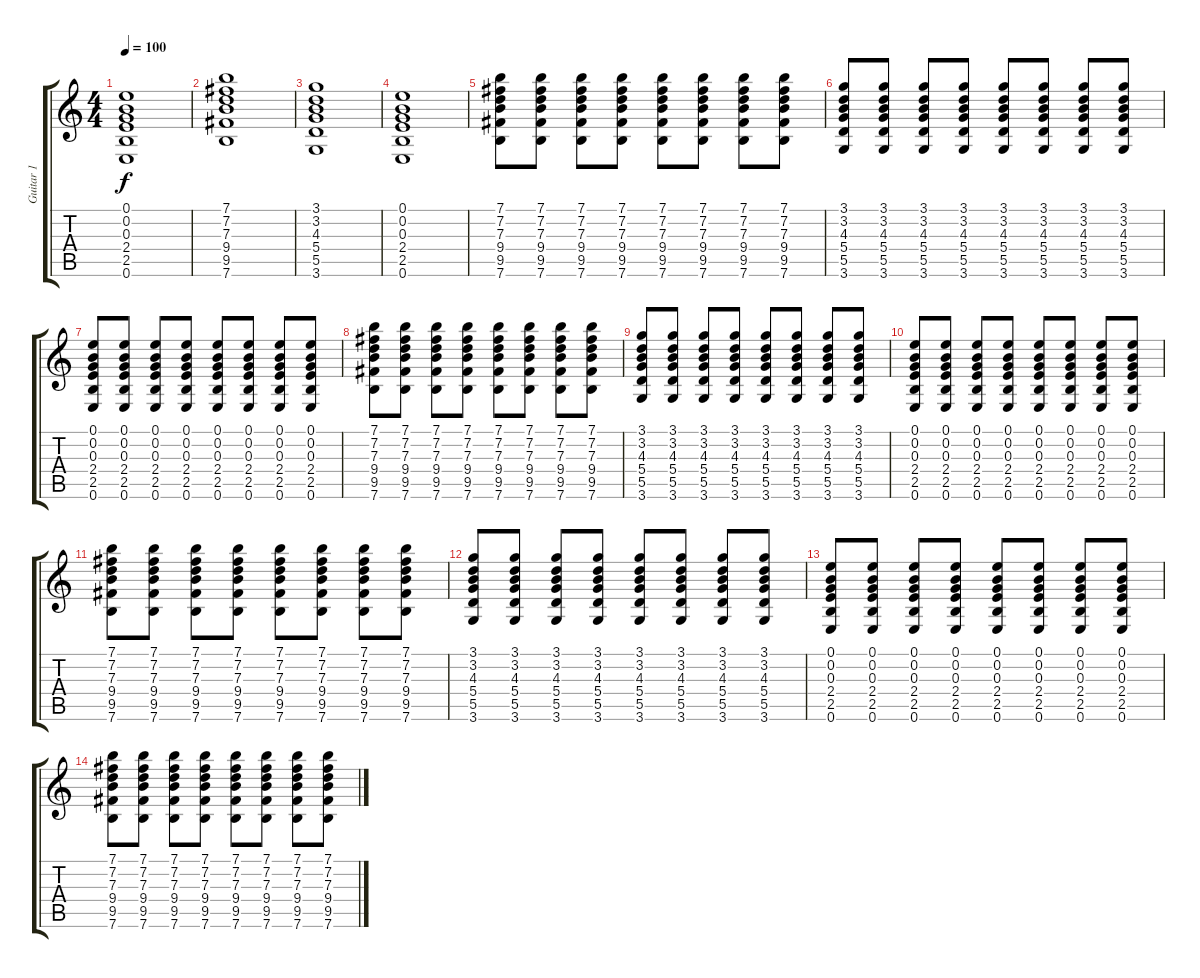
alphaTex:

\track ("Guitar 1" "Guitar 1") {instrument electricguitarclean}
\staff {score tabs}
\tuning (E4 B3 G3 D3 A2 E2) {hide}
\ts (4 4)
\tempo 100
\clef g2
\ks c
(0.1 0.2 0.3 2.4 2.5 0.6).1{dy f} |
(7.1 7.2 7.3 9.4 9.5 7.6).1 |
(3.1 3.2 4.3 5.4 5.5 3.6).1 |
(0.1 0.2 0.3 2.4 2.5 0.6).1 |
(7.1 7.2 7.3 9.4 9.5 7.6).8 (7.1 7.2 7.3 9.4 9.5 7.6).8 (7.1 7.2 7.3 9.4 9.5 7.6).8 (7.1 7.2 7.3 9.4 9.5 7.6).8 (7.1 7.2 7.3 9.4 9.5 7.6).8 (7.1 7.2 7.3 9.4 9.5 7.6).8 (7.1 7.2 7.3 9.4 9.5 7.6).8 (7.1 7.2 7.3 9.4 9.5 7.6).8 |
(3.1 3.2 4.3 5.4 5.5 3.6).8 (3.1 3.2 4.3 5.4 5.5 3.6).8 (3.1 3.2 4.3 5.4 5.5 3.6).8 (3.1 3.2 4.3 5.4 5.5 3.6).8 (3.1 3.2 4.3 5.4 5.5 3.6).8 (3.1 3.2 4.3 5.4 5.5 3.6).8 (3.1 3.2 4.3 5.4 5.5 3.6).8 (3.1 3.2 4.3 5.4 5.5 3.6).8 |
(0.1 0.2 0.3 2.4 2.5 0.6).8 (0.1 0.2 0.3 2.4 2.5 0.6).8 (0.1 0.2 0.3 2.4 2.5 0.6).8 (0.1 0.2 0.3 2.4 2.5 0.6).8 (0.1 0.2 0.3 2.4 2.5 0.6).8 (0.1 0.2 0.3 2.4 2.5 0.6).8 (0.1 0.2 0.3 2.4 2.5 0.6).8 (0.1 0.2 0.3 2.4 2.5 0.6).8 |
(7.1 7.2 7.3 9.4 9.5 7.6).8 (7.1 7.2 7.3 9.4 9.5 7.6).8 (7.1 7.2 7.3 9.4 9.5 7.6).8 (7.1 7.2 7.3 9.4 9.5 7.6).8 (7.1 7.2 7.3 9.4 9.5 7.6).8 (7.1 7.2 7.3 9.4 9.5 7.6).8 (7.1 7.2 7.3 9.4 9.5 7.6).8 (7.1 7.2 7.3 9.4 9.5 7.6).8 |
(3.1 3.2 4.3 5.4 5.5 3.6).8 (3.1 3.2 4.3 5.4 5.5 3.6).8 (3.1 3.2 4.3 5.4 5.5 3.6).8 (3.1 3.2 4.3 5.4 5.5 3.6).8 (3.1 3.2 4.3 5.4 5.5 3.6).8 (3.1 3.2 4.3 5.4 5.5 3.6).8 (3.1 3.2 4.3 5.4 5.5 3.6).8 (3.1 3.2 4.3 5.4 5.5 3.6).8 |
(0.1 0.2 0.3 2.4 2.5 0.6).8 (0.1 0.2 0.3 2.4 2.5 0.6).8 (0.1 0.2 0.3 2.4 2.5 0.6).8 (0.1 0.2 0.3 2.4 2.5 0.6).8 (0.1 0.2 0.3 2.4 2.5 0.6).8 (0.1 0.2 0.3 2.4 2.5 0.6).8 (0.1 0.2 0.3 2.4 2.5 0.6).8 (0.1 0.2 0.3 2.4 2.5 0.6).8 |
(7.1 7.2 7.3 9.4 9.5 7.6).8 (7.1 7.2 7.3 9.4 9.5 7.6).8 (7.1 7.2 7.3 9.4 9.5 7.6).8 (7.1 7.2 7.3 9.4 9.5 7.6).8 (7.1 7.2 7.3 9.4 9.5 7.6).8 (7.1 7.2 7.3 9.4 9.5 7.6).8 (7.1 7.2 7.3 9.4 9.5 7.6).8 (7.1 7.2 7.3 9.4 9.5 7.6).8 |
(3.1 3.2 4.3 5.4 5.5 3.6).8 (3.1 3.2 4.3 5.4 5.5 3.6).8 (3.1 3.2 4.3 5.4 5.5 3.6).8 (3.1 3.2 4.3 5.4 5.5 3.6).8 (3.1 3.2 4.3 5.4 5.5 3.6).8 (3.1 3.2 4.3 5.4 5.5 3.6).8 (3.1 3.2 4.3 5.4 5.5 3.6).8 (3.1 3.2 4.3 5.4 5.5 3.6).8 |
(0.1 0.2 0.3 2.4 2.5 0.6).8 (0.1 0.2 0.3 2.4 2.5 0.6).8 (0.1 0.2 0.3 2.4 2.5 0.6).8 (0.1 0.2 0.3 2.4 2.5 0.6).8 (0.1 0.2 0.3 2.4 2.5 0.6).8 (0.1 0.2 0.3 2.4 2.5 0.6).8 (0.1 0.2 0.3 2.4 2.5 0.6).8 (0.1 0.2 0.3 2.4 2.5 0.6).8 |
(7.1 7.2 7.3 9.4 9.5 7.6).8 (7.1 7.2 7.3 9.4 9.5 7.6).8 (7.1 7.2 7.3 9.4 9.5 7.6).8 (7.1 7.2 7.3 9.4 9.5 7.6).8 (7.1 7.2 7.3 9.4 9.5 7.6).8 (7.1 7.2 7.3 9.4 9.5 7.6).8 (7.1 7.2 7.3 9.4 9.5 7.6).8 (7.1 7.2 7.3 9.4 9.5 7.6).8
